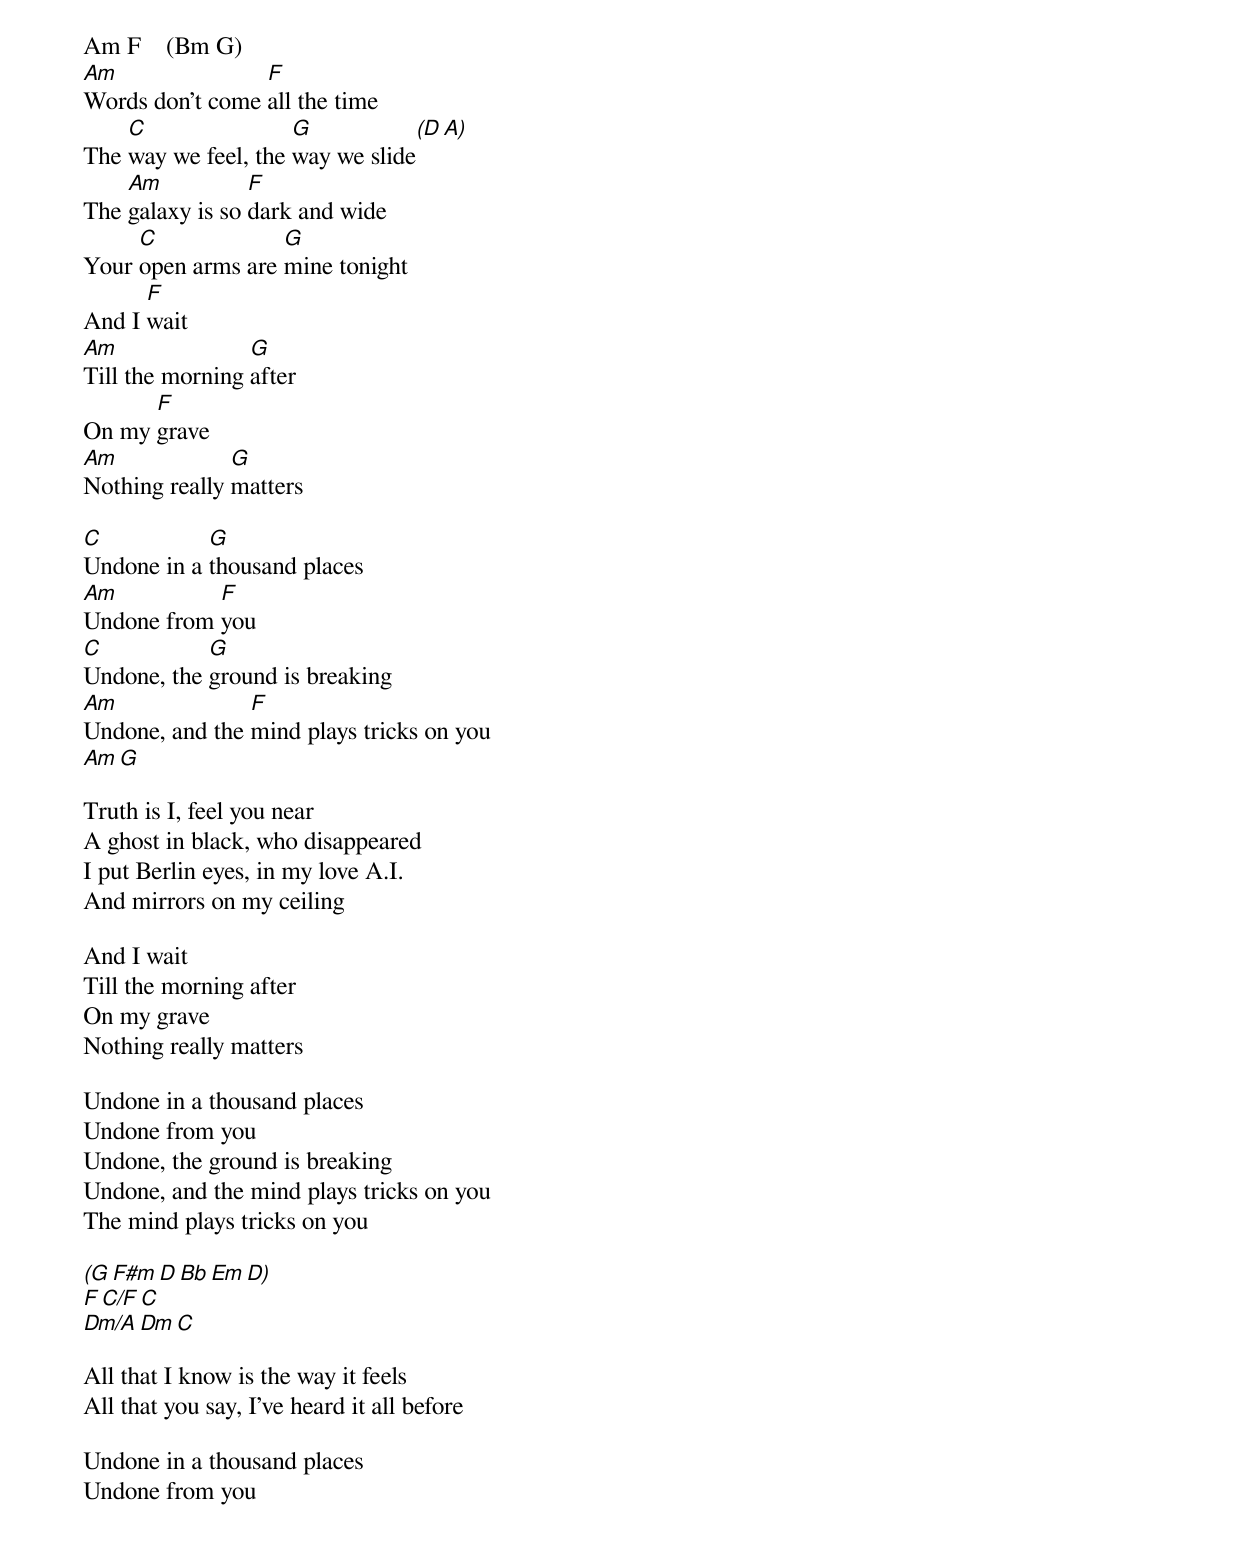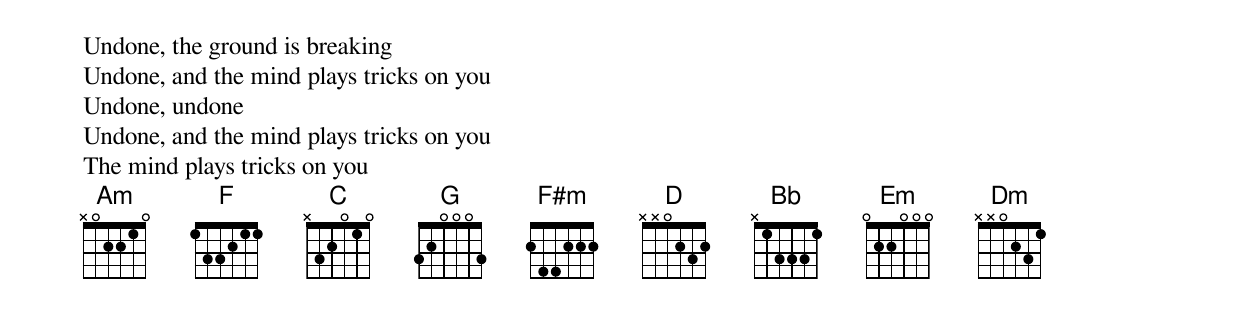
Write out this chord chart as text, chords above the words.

Am F    (Bm G)
Am               F
Words don't come all the time
    C                G            (D A)
The way we feel, the way we slide
    Am           F
The galaxy is so dark and wide
     C             G
Your open arms are mine tonight
      F
And I wait
Am               G
Till the morning after
      F
On my grave
Am             G
Nothing really matters

C           G
Undone in a thousand places
Am          F
Undone from you
C           G
Undone, the ground is breaking
Am              F
Undone, and the mind plays tricks on you
Am G

Truth is I, feel you near
A ghost in black, who disappeared
I put Berlin eyes, in my love A.I.
And mirrors on my ceiling

And I wait
Till the morning after
On my grave
Nothing really matters

Undone in a thousand places
Undone from you
Undone, the ground is breaking
Undone, and the mind plays tricks on you
The mind plays tricks on you

(G F#m D Bb Em D)
F C/F C
Dm/A Dm C

All that I know is the way it feels
All that you say, I've heard it all before

Undone in a thousand places
Undone from you
Undone, the ground is breaking
Undone, and the mind plays tricks on you
Undone, undone
Undone, and the mind plays tricks on you
The mind plays tricks on you
